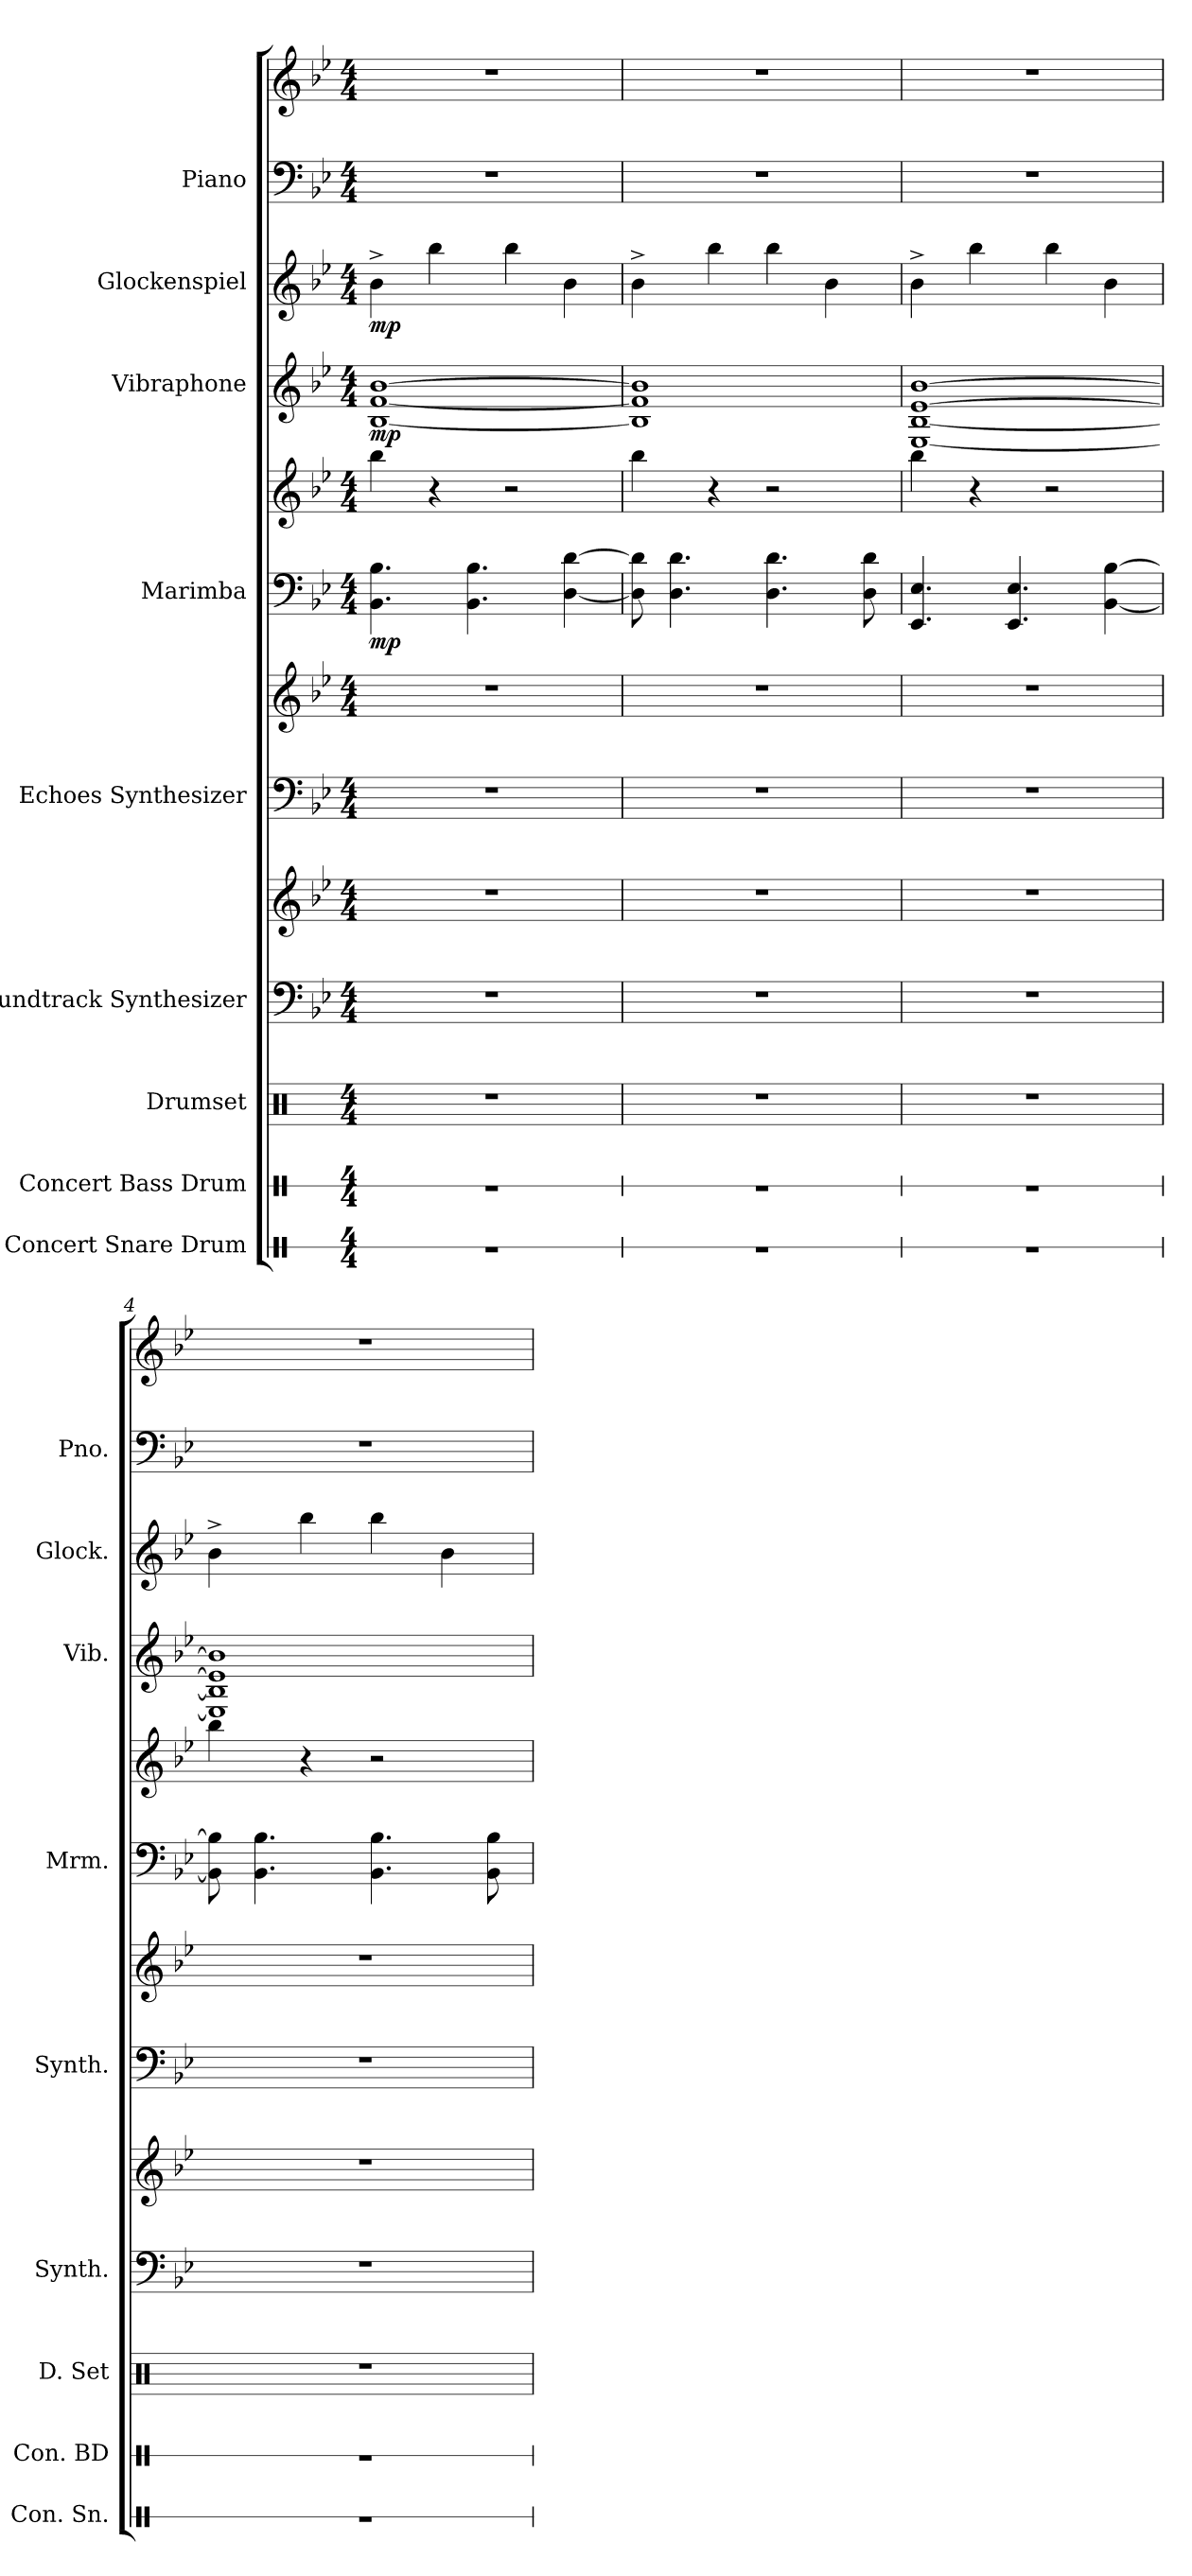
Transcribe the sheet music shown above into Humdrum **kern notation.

**kern	**kern	**kern	**kern	**kern	**kern	**kern	**kern	**kern	**dynam	**kern	**dynam	**kern	**dynam	**kern	**kern
*part9	*part8	*part7	*part6	*part6	*part5	*part5	*part4	*part4	*part4	*part3	*part3	*part2	*part2	*part1	*part1
*staff13	*staff12	*staff11	*staff10	*staff9	*staff8	*staff7	*staff6	*staff5	*staff5/6	*staff4	*staff4	*staff3	*staff3	*staff2	*staff1
*I"Concert Snare Drum	*I"Concert Bass Drum	*I"Drumset	*I"Soundtrack Synthesizer	*	*I"Echoes Synthesizer	*	*I"Marimba	*	*	*I"Vibraphone	*	*I"Glockenspiel	*	*I"Piano	*
*I'Con. Sn.	*I'Con. BD	*I'D. Set	*I'Synth.	*	*I'Synth.	*	*I'Mrm.	*	*	*I'Vib.	*	*I'Glock.	*	*I'Pno.	*
*stria1	*stria1	*	*	*	*	*	*	*	*	*	*	*	*	*	*
*clefX	*clefX	*clefX	*clefF4	*clefG2	*clefF4	*clefG2	*clefF4	*clefG2	*	*clefG2	*	*clefG2	*	*clefF4	*clefG2
*	*	*	*	*	*	*	*	*	*	*	*	*ITrd-14c-24	*	*	*
*k[]	*k[]	*k[]	*k[b-e-]	*k[b-e-]	*k[b-e-]	*k[b-e-]	*k[b-e-]	*k[b-e-]	*	*k[b-e-]	*	*k[b-e-]	*	*k[b-e-]	*k[b-e-]
*M4/4	*M4/4	*M4/4	*M4/4	*M4/4	*M4/4	*M4/4	*M4/4	*M4/4	*	*M4/4	*	*M4/4	*	*M4/4	*M4/4
*MM120	*MM120	*MM120	*MM120	*MM120	*MM120	*MM120	*MM120	*MM120	*	*MM120	*	*MM120	*	*MM120	*MM120
=1	=1	=1	=1	=1	=1	=1	=1	=1	=1	=1	=1	=1	=1	=1	=1
!	!	!	!	!	!	!	!	!	!LO:DY:b=2	!	!LO:DY:b	!	!LO:DY:b	!	!
1r	1r	1r	1r	1r	1r	1r	4.BB-\ 4.B-\	4bb-\	mp	[1B- [1f [1b-	mp	4bbb-^\	mp	1r	1r
.	.	.	.	.	.	.	.	4r	.	.	.	4bbbb-\	.	.	.
.	.	.	.	.	.	.	4.BB-\ 4.B-\	.	.	.	.	.	.	.	.
.	.	.	.	.	.	.	.	2r	.	.	.	4bbbb-\	.	.	.
.	.	.	.	.	.	.	[4D\ [4d\	.	.	.	.	4bbb-\	.	.	.
=2	=2	=2	=2	=2	=2	=2	=2	=2	=2	=2	=2	=2	=2	=2	=2
1r	1r	1r	1r	1r	1r	1r	8D\] 8d\]	4bb-\	.	1B-] 1f] 1b-]	.	4bbb-^\	.	1r	1r
.	.	.	.	.	.	.	4.D\ 4.d\	.	.	.	.	.	.	.	.
.	.	.	.	.	.	.	.	4r	.	.	.	4bbbb-\	.	.	.
.	.	.	.	.	.	.	4.D\ 4.d\	2r	.	.	.	4bbbb-\	.	.	.
.	.	.	.	.	.	.	.	.	.	.	.	4bbb-\	.	.	.
.	.	.	.	.	.	.	8D\ 8d\	.	.	.	.	.	.	.	.
=3	=3	=3	=3	=3	=3	=3	=3	=3	=3	=3	=3	=3	=3	=3	=3
1r	1r	1r	1r	1r	1r	1r	4.EE-/ 4.E-/	4bb-\	.	[1E- [1B- [1e- [1b-	.	4bbb-^\	.	1r	1r
.	.	.	.	.	.	.	.	4r	.	.	.	4bbbb-\	.	.	.
.	.	.	.	.	.	.	4.EE-/ 4.E-/	.	.	.	.	.	.	.	.
.	.	.	.	.	.	.	.	2r	.	.	.	4bbbb-\	.	.	.
.	.	.	.	.	.	.	[4BB-\ [4B-\	.	.	.	.	4bbb-\	.	.	.
=4	=4	=4	=4	=4	=4	=4	=4	=4	=4	=4	=4	=4	=4	=4	=4
1r	1r	1r	1r	1r	1r	1r	8BB-\] 8B-\]	4bb-\	.	1E-] 1B-] 1e-] 1b-]	.	4bbb-^\	.	1r	1r
.	.	.	.	.	.	.	4.BB-\ 4.B-\	.	.	.	.	.	.	.	.
.	.	.	.	.	.	.	.	4r	.	.	.	4bbbb-\	.	.	.
.	.	.	.	.	.	.	4.BB-\ 4.B-\	2r	.	.	.	4bbbb-\	.	.	.
.	.	.	.	.	.	.	.	.	.	.	.	4bbb-\	.	.	.
.	.	.	.	.	.	.	8BB-\ 8B-\	.	.	.	.	.	.	.	.
=	=	=	=	=	=	=	=	=	=	=	=	=	=	=	=
*-	*-	*-	*-	*-	*-	*-	*-	*-	*-	*-	*-	*-	*-	*-	*-
